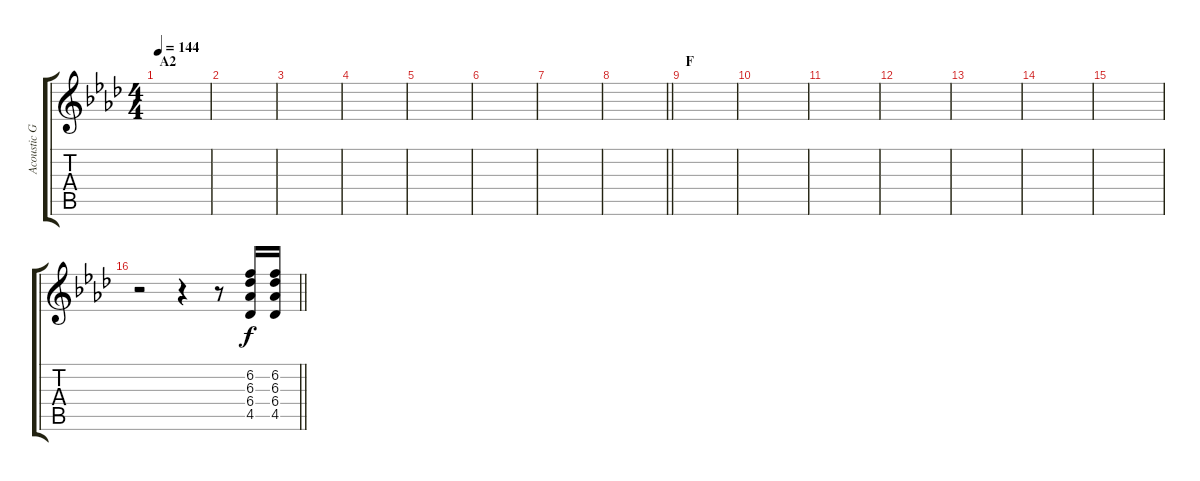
\track ("Acoustic Guitar" "Acoustic G") {instrument acousticguitarsteel}
\staff {score tabs}
\tuning (E4 B3 G3 D3 A2 E2) {hide}
\ts (4 4)
\section ("" "A2")
\tempo 144
\clef g2
\ks ab
|
|
|
|
|
|
|
\barLineRight lightlight
|
\section ("" "F")
|
|
|
|
|
|
|
\barLineRight lightlight
r.2 r.4 r.8 (6.2 6.3 6.4 4.5).16 (6.2 6.3 6.4 4.5).16
